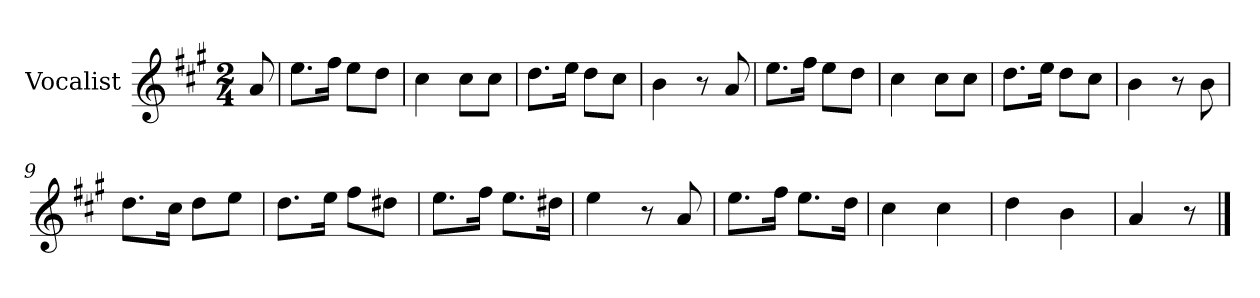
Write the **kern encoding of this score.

**kern
*part1
*staff1
*I"Vocalist
*k[f#c#g#]
*A:
*M2/4
=
8a
=1
8.eeL
16ff#Jk
8eeL
8ddJ
=2
4cc#
8cc#L
8cc#J
=3
8.ddL
16eeJk
8ddL
8cc#J
=4
4b
8r
8a
=5
8.eeL
16ff#Jk
8eeL
8ddJ
=6
4cc#
8cc#L
8cc#J
=7
8.ddL
16eeJk
8ddL
8cc#J
=8
4b
8r
8b
=9
8.ddL
16cc#Jk
8ddL
8eeJ
=10
8.ddL
16eeJk
8ff#L
8dd#XJ
=11
8.eeL
16ff#Jk
8.eeL
16dd#XJk
=12
4ee
8r
8a
=13
8.eeL
16ff#Jk
8.eeL
16ddJk
=14
4cc#
4cc#
=15
4dd
4b
=16
4a
8r
==
*-
